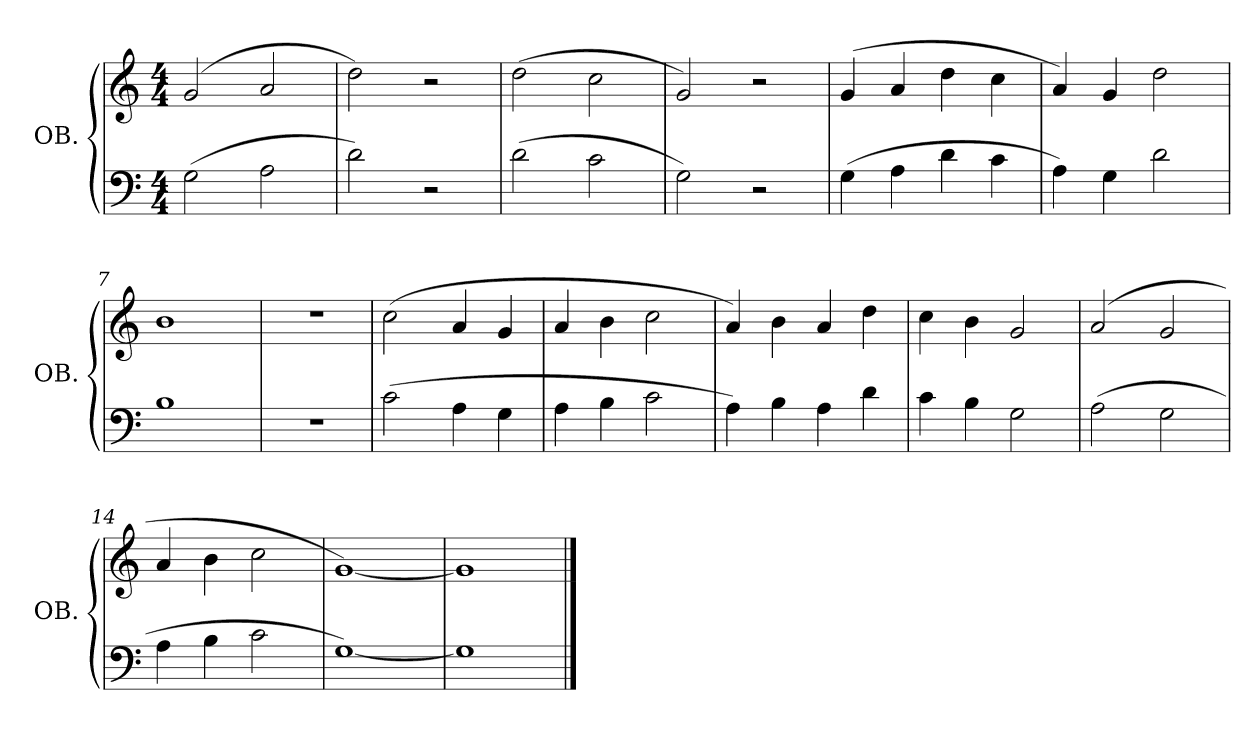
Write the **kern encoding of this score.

**kern	**kern
*part2	*part1
*staff2	*staff1
*I"OB.	*I"OB.
*I'OB.	*I'OB.
*clefF4	*clefG2
*M4/4	*M4/4
*MM100	*MM100
=1	=1
(2G\	(2g/
2A\	2a/
=2	=2
2d\)	2dd\)
2r	2r
=3	=3
(2d\	(2dd\
2c\	2cc\
=4	=4
2G\)	2g/)
2r	2r
=5	=5
(4G\	(4g/
4A\	4a/
4d\	4dd\
4c\	4cc\
=6	=6
4A\)	4a/)
4G\	4g/
2d\	2dd\
=7	=7
1B/	1b/
!!LO:LB:g=z
=8	=8
1r	1r
=9	=9
(2c\	(2cc\
4A\	4a/
4G\	4g/
=10	=10
4A\	4a/
4B\	4b\
2c\	2cc\
=11	=11
4A\)	4a/)
4B\	4b\
4A\	4a/
4d\	4dd\
=12	=12
4c\	4cc\
4B\	4b\
2G\	2g/
=13	=13
(2A\	(2a/
2G\	2g/
=14	=14
4A\	4a/
4B\	4b\
2c\	2cc\
=15	=15
[1G/)	[1g/)
=16	=16
1G/]	1g/]
==	==
*-	*-
